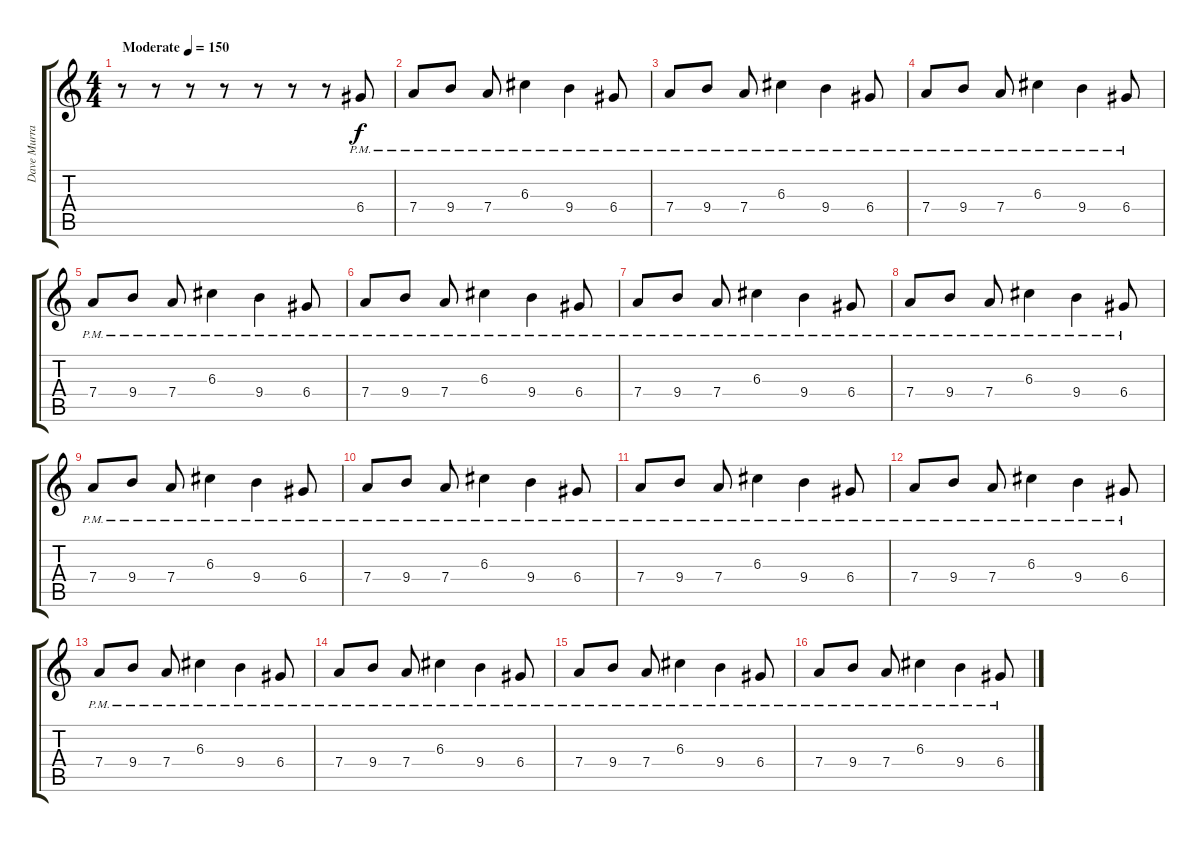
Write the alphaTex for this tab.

\track ("Dave Murray" "Dave Murra") {instrument distortionguitar}
\staff {score tabs}
\tuning (E4 B3 G3 D3 A2 E2) {hide}
\ts (4 4)
\tempo (150 "Moderate")
\clef g2
\ks c
r.8{dy f instrument distortionguitar} r.8 r.8 r.8 r.8 r.8 r.8 6.4{pm}.8 |
7.4{pm}.8 9.4{pm}.8 7.4{pm}.8 6.3{pm}.4 9.4{pm}.4 6.4{pm}.8 |
7.4{pm}.8 9.4{pm}.8 7.4{pm}.8 6.3{pm}.4 9.4{pm}.4 6.4{pm}.8 |
7.4{pm}.8 9.4{pm}.8 7.4{pm}.8 6.3{pm}.4 9.4{pm}.4 6.4{pm}.8 |
7.4{pm}.8 9.4{pm}.8 7.4{pm}.8 6.3{pm}.4 9.4{pm}.4 6.4{pm}.8 |
7.4{pm}.8 9.4{pm}.8 7.4{pm}.8 6.3{pm}.4 9.4{pm}.4 6.4{pm}.8 |
7.4{pm}.8 9.4{pm}.8 7.4{pm}.8 6.3{pm}.4 9.4{pm}.4 6.4{pm}.8 |
7.4{pm}.8 9.4{pm}.8 7.4{pm}.8 6.3{pm}.4 9.4{pm}.4 6.4{pm}.8 |
7.4{pm}.8 9.4{pm}.8 7.4{pm}.8 6.3{pm}.4 9.4{pm}.4 6.4{pm}.8 |
7.4{pm}.8 9.4{pm}.8 7.4{pm}.8 6.3{pm}.4 9.4{pm}.4 6.4{pm}.8 |
7.4{pm}.8 9.4{pm}.8 7.4{pm}.8 6.3{pm}.4 9.4{pm}.4 6.4{pm}.8 |
7.4{pm}.8 9.4{pm}.8 7.4{pm}.8 6.3{pm}.4 9.4{pm}.4 6.4{pm}.8 |
7.4{pm}.8 9.4{pm}.8 7.4{pm}.8 6.3{pm}.4 9.4{pm}.4 6.4{pm}.8 |
7.4{pm}.8 9.4{pm}.8 7.4{pm}.8 6.3{pm}.4 9.4{pm}.4 6.4{pm}.8 |
7.4{pm}.8 9.4{pm}.8 7.4{pm}.8 6.3{pm}.4 9.4{pm}.4 6.4{pm}.8 |
7.4{pm}.8 9.4{pm}.8 7.4{pm}.8 6.3{pm}.4 9.4{pm}.4 6.4{pm}.8
